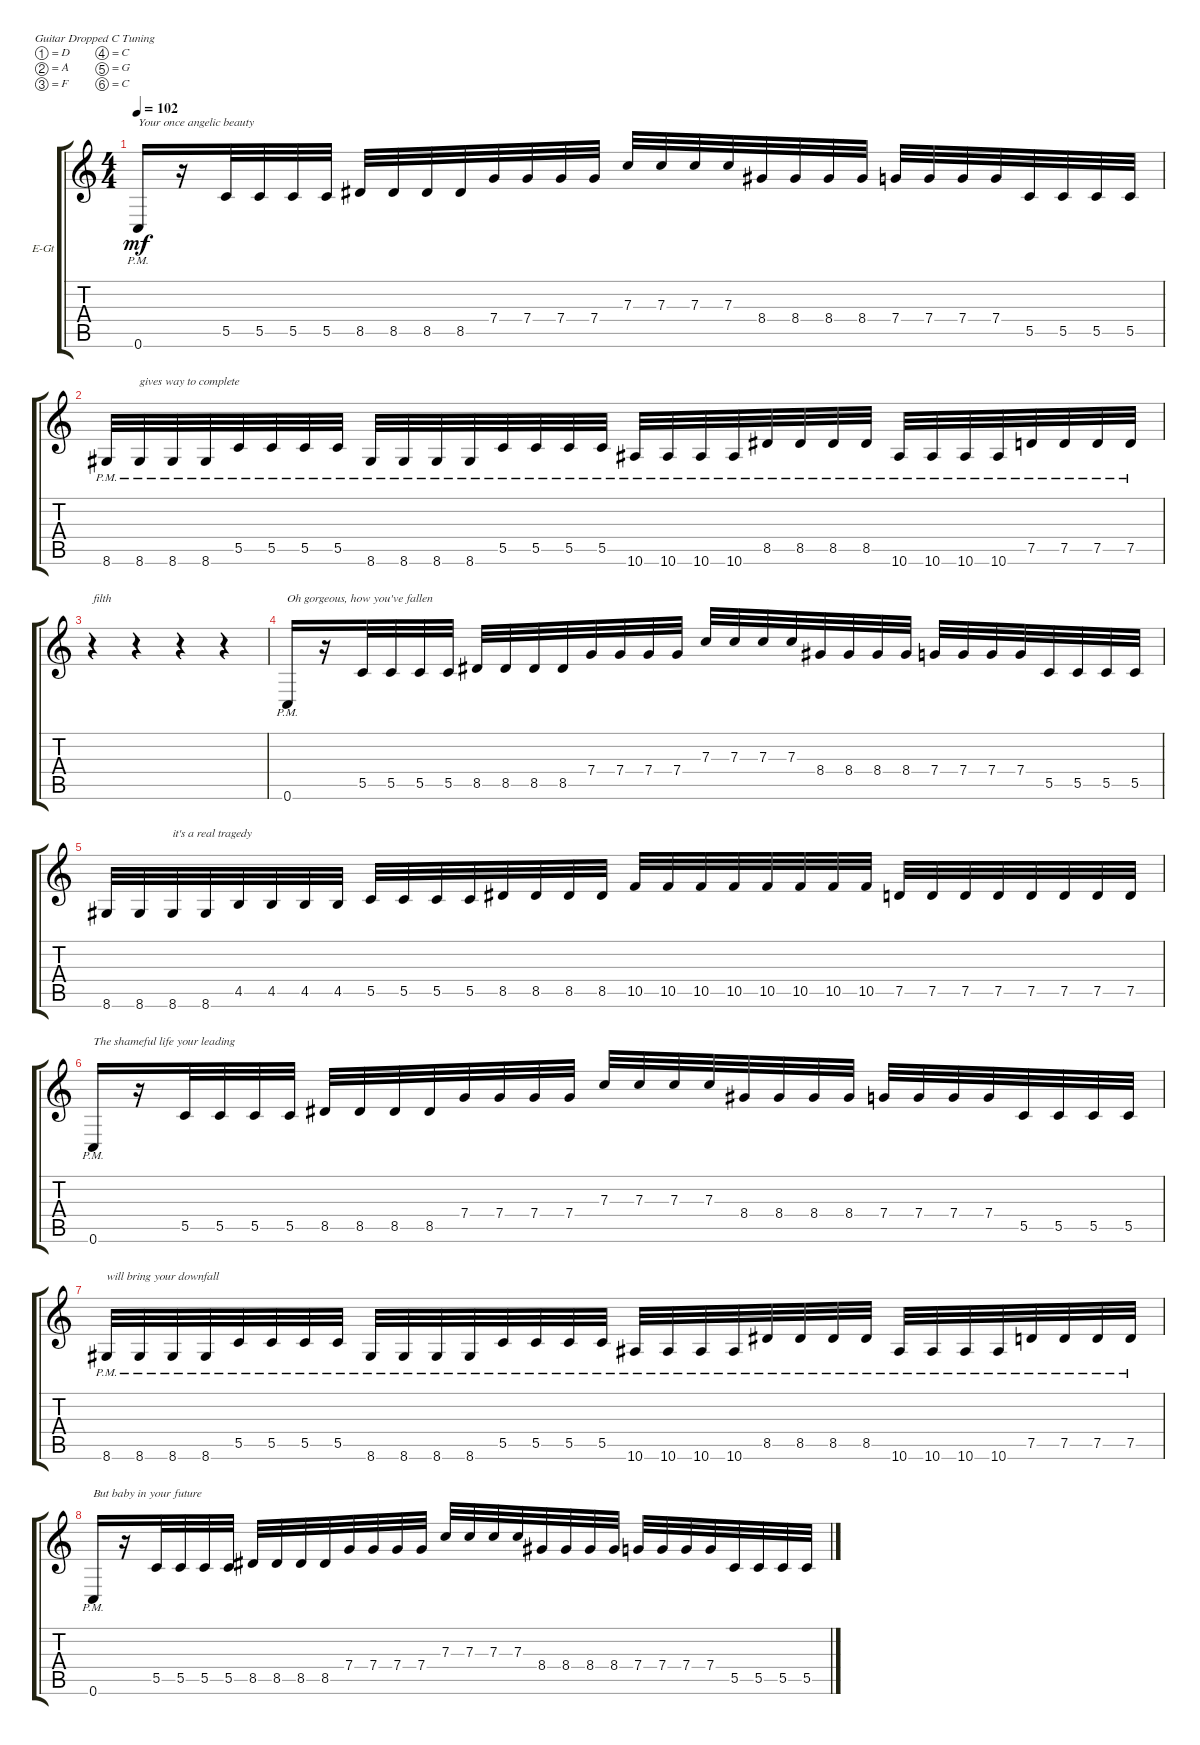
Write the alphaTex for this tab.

\defaultSystemsLayout 4
\bracketExtendMode groupsimilarinstruments
\firstSystemTrackNameOrientation horizontal
\otherSystemsTrackNameOrientation horizontal
\track ("Gajic" "E-Gt") {instrument distortionguitar}
\staff {score tabs}
\tuning (D4 A3 F3 C3 G2 C2)
\ts (4 4)
\tempo 102
\clef g2
\ks c
0.6{pm}.16{txt "Your once angelic beauty" dy mf} r.16 5.5.32 5.5.32 5.5.32 5.5.32 8.5.32 8.5.32 8.5.32 8.5.32 7.4.32 7.4.32 7.4.32 7.4.32 7.3.32 7.3.32 7.3.32 7.3.32 8.4.32 8.4.32 8.4.32 8.4.32 7.4.32 7.4.32 7.4.32 7.4.32 5.5.32 5.5.32 5.5.32 5.5.32 |
8.6{pm}.32 8.6{pm}.32{txt "gives way to complete"} 8.6{pm}.32 8.6{pm}.32 5.5{pm}.32 5.5{pm}.32 5.5{pm}.32 5.5{pm}.32 8.6{pm}.32 8.6{pm}.32 8.6{pm}.32 8.6{pm}.32 5.5{pm}.32 5.5{pm}.32 5.5{pm}.32 5.5{pm}.32 10.6{pm}.32 10.6{pm}.32 10.6{pm}.32 10.6{pm}.32 8.5{pm}.32 8.5{pm}.32 8.5{pm}.32 8.5{pm}.32 10.6{pm}.32 10.6{pm}.32 10.6{pm}.32 10.6{pm}.32 7.5{pm}.32 7.5{pm}.32 7.5{pm}.32 7.5{pm}.32 |
r.4{txt "filth"} r.4 r.4 r.4 |
0.6{pm}.16{txt "Oh gorgeous, how you've fallen"} r.16 5.5.32 5.5.32 5.5.32 5.5.32 8.5.32 8.5.32 8.5.32 8.5.32 7.4.32 7.4.32 7.4.32 7.4.32 7.3.32 7.3.32 7.3.32 7.3.32 8.4.32 8.4.32 8.4.32 8.4.32 7.4.32 7.4.32 7.4.32 7.4.32 5.5.32 5.5.32 5.5.32 5.5.32 |
8.6.32 8.6.32 8.6.32{txt "it's a real tragedy"} 8.6.32 4.5.32 4.5.32 4.5.32 4.5.32 5.5.32 5.5.32 5.5.32 5.5.32 8.5.32 8.5.32 8.5.32 8.5.32 10.5.32 10.5.32 10.5.32 10.5.32 10.5.32 10.5.32 10.5.32 10.5.32 7.5.32 7.5.32 7.5.32 7.5.32 7.5.32 7.5.32 7.5.32 7.5.32 |
0.6{pm}.16{txt "The shameful life your leading"} r.16 5.5.32 5.5.32 5.5.32 5.5.32 8.5.32 8.5.32 8.5.32 8.5.32 7.4.32 7.4.32 7.4.32 7.4.32 7.3.32 7.3.32 7.3.32 7.3.32 8.4.32 8.4.32 8.4.32 8.4.32 7.4.32 7.4.32 7.4.32 7.4.32 5.5.32 5.5.32 5.5.32 5.5.32 |
8.6{pm}.32{txt "will bring your downfall"} 8.6{pm}.32 8.6{pm}.32 8.6{pm}.32 5.5{pm}.32 5.5{pm}.32 5.5{pm}.32 5.5{pm}.32 8.6{pm}.32 8.6{pm}.32 8.6{pm}.32 8.6{pm}.32 5.5{pm}.32 5.5{pm}.32 5.5{pm}.32 5.5{pm}.32 10.6{pm}.32 10.6{pm}.32 10.6{pm}.32 10.6{pm}.32 8.5{pm}.32 8.5{pm}.32 8.5{pm}.32 8.5{pm}.32 10.6{pm}.32 10.6{pm}.32 10.6{pm}.32 10.6{pm}.32 7.5{pm}.32 7.5{pm}.32 7.5{pm}.32 7.5{pm}.32 |
0.6{pm}.16{txt "But baby in your future"} r.16 5.5.32 5.5.32 5.5.32 5.5.32 8.5.32 8.5.32 8.5.32 8.5.32 7.4.32 7.4.32 7.4.32 7.4.32 7.3.32 7.3.32 7.3.32 7.3.32 8.4.32 8.4.32 8.4.32 8.4.32 7.4.32 7.4.32 7.4.32 7.4.32 5.5.32 5.5.32 5.5.32 5.5.32
